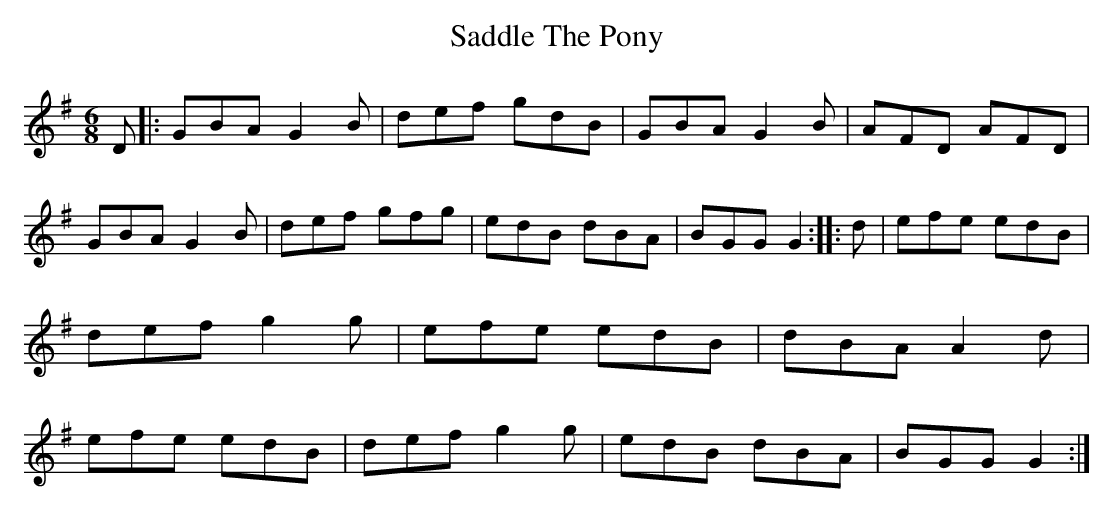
X:1
T:Saddle The Pony
M:6/8
K:G
D|: GBA G2B|def gdB|GBA G2B|AFD AFD|\
GBA G2B|def gfg|edB dBA|BGG G2::d|\
efe edB|def g2g|efe edB|dBA A2d|\
efe edB|def g2g|edB dBA|BGG G2:|
